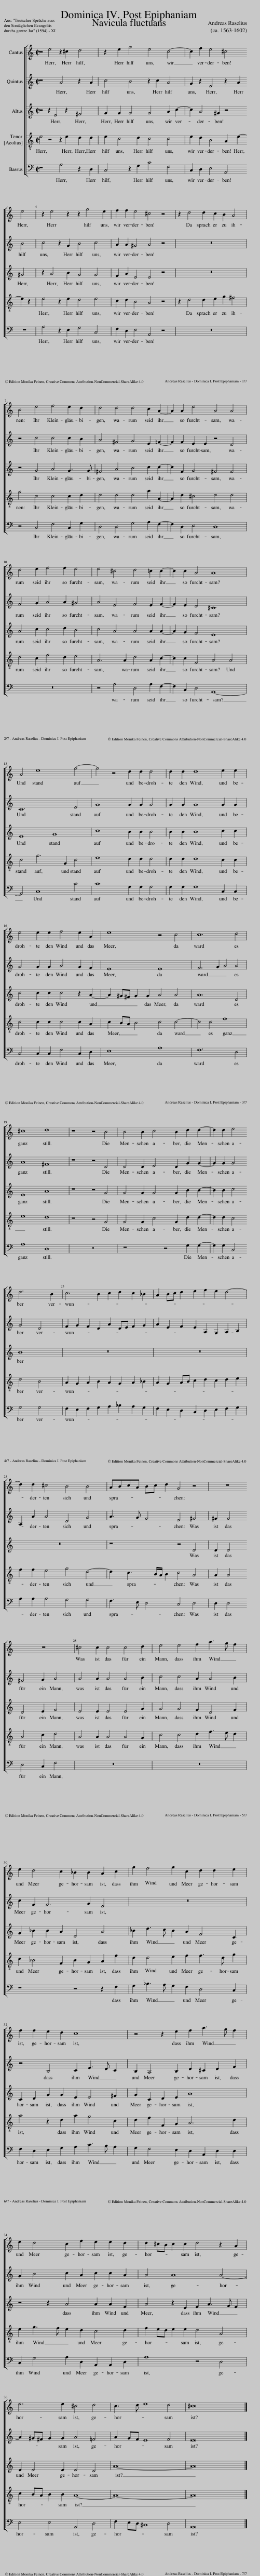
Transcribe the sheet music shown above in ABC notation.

X:1
%%score [ 1 2 3 4 5 ]
L:1/8
M:4/2
I:linebreak $
K:C
V:1 treble
V:2 treble
V:3 treble
V:4 treble-8
V:5 bass
V:1
 z4 e4 z2 ^c2 d4 | z2 e2 g4 e4 c4- | c2 f2 e4 ^c4 |$ e4 | z2 e4 z2 z2 g4 e2 | %5
 f2 f2 e4 ^c4 z4 | z2 d4 d2 c2 B2 A4 |$ B4 e4 f4 e2 d2 | d4 d4 d4 c2 A2- | A2 A2 e4 A4 A4 |$ %10
 d4 e2 f4 f2 e4 | e4 ^c4 d4 =c2 c2- | c2 c2 A4 A8 |$ A4 e8 g4- | g4 z4 d2 d2 d4 | %15
 d2 d2 d8 e2 e2 |$ e4 e2 e2 f4 e2 A2 | e8 z4 c4 | c12 d4 |$ ^c8 d8 | %20
 z8 z4 B4 | B4 B2 c4 B2 d2 d2- | d2 d2 e4 |$ d6 B2 | c6 B2 c2 d2 c2 _B2 | %25
 A2 Bc d2 e2 f2 e2 d4- |$ d2 d2 ^c4 B4 B4 | ABcA Bc d2 G4 z4 | z6 |$ z10 | %30
 ^c4 c2 c4 c4 d2 | e4 e4 f2 a3 g f2 |$ e2 d4 c2 _B2 B2 A2 c2 | g2 f4 g2 c2 d2 d2 e2 |$ f2 f2 e2 d2 c8 | %35
 z4 z2 e2 f2 a3 g f2 |$ e2 d4 c2 f2 e2 e2 d2 | d2 ^cB c2 c2 d4 z2 A2 |$ e6 e2 ^c4 d4 | c3 d e8 d4 | %40
 ^c16 |] %41
V:2
 z8 A4 z2 A2 | c4 B4 z2 c2 A4 | G2 z2 E4 z2 A2 |$ B4 | c4 z2 G2 B4 c4 | %5
 A2 A2 ^G4 A4 z4 | z16 |$ z4 c4 c4 c2 B2 | A4 ^F4 G4 E2 =F2- | F2 F2 E2 E2 z4 D4 |$ %10
 F4 G2 A4 A2 ^G4 | A4 E4 F4 E2 F2- | F2 E2 D4 ^C8 |$ C12 E4 | G8 G2 G2 G4 | %15
 G2 G2 G8 G2 G2 |$ G4 G2 G2 A4 G2 F2 | E8 E8 | F6 G2 A4 A4 |$ A8 ^F8 | %20
 z8 z4 D4 | D4 D2 E4 D2 G2 G2- | G2 G2 G4 |$ G4 D4 | F2 G2 F2 D2 A2 DE F2 G2 | %25
 A2 E2 F2 E2 A,2 G,2 A,2 B,2 |$ A,2 A2 A4 D4 G4 | A3 G F4 E4 ^F4 | ^F2 F4 |$ ^F4 G2 A4 | %30
 A4 A2 A4 A4 B2 | c4 c4 A2 A4 B2 |$ c2 F2 F6 G2 E4 | z16 |$ z4 B,4 C2 E3 D C2 | %35
 B,2 A,4 B,2 D2 ^C2 D2 F2 |$ G2 B4 c2 A2 c2 c2 A2 | A4 A8 A4- |$ A2 ^G^F G2 G2 A4 =F4 | A2 GF E8 F4 | %40
 E16 |] %41
V:3
 z4 z2 E4 z2 ^F4 | G2 G2 G4 G4 A2 c2- | c2 A4 ^G2 z4 |$ ^G4 | z2 A4 B2 G4 G4 | %5
 F2 A2 E4 E4 z4 | z16 |$ z4 G4 A4 G3 G | ^F4 A4 B4 c2 c2- | c2 F2 G4 ^F4 F4 |$ %10
 A4 c2 c4 d2 B4 | c4 A4 A4 A2 A2- | A2 G2 F4 E8 |$ E8 G8 | c8 B2 B2 B4 | %15
 B2 B2 B8 c2 c2 |$ c4 c2 c2 c4 z2 A2- | A2 ^G^F G2 G2 A4 A4 | A12 D4 |$ E8 A8 | %20
 z8 z4 G4 | G4 G2 G4 G2 B2 B2- | B2 B2 c4 |$ B8 | z16 | %25
 z16 |$ z16 | z8 z4 D4 | D2 D4 |$ D4 E2 F4 | %30
 E4 E2 E4 E4 G2 | G4 G4 F2 D4 F2 |$ G2 _B2 B2 A2 D4 A4 | _B2 d3 c B2 A2 F4 C2 |$ C2 D2 G2 G2 E2 E4 ^F2 | %35
 G2 C2 D2 E2 A8 |$ z4 z2 A4 A2 A2 F2 | A4 z2 E2 F2 A3 G F2 |$ E2 E4 E2 E4 D4 | A16- | %40
 A16 |] %41
V:4
 e4 z4 z2 e2 d2 d2 | e2 c4 d2 c4 c4 | e2 d2 B4 A2 e2- |$ e2 z2 | e4 z2 e2 d4 e4 | %5
 c2 d2 B4 A4 z4 | z2 d4 d2 e2 g2 ^f4 |$ g4 c4 c4 c2 d2 | d4 d4 d4 a2 A2- | A2 d2 ^c4 d4 d4 |$ %10
 d4 c2 f4 d2 e4 | A6 A2 d4 A2 c2- | c2 c2 F4 A4 A4 |$ c4 g6 G2 c4 | e8 d2 d2 d4 | %15
 d2 d2 d8 c2 c2 |$ c4 c2 c2 c4 c2 A2 | c2 BA B4 c4 c4- | c4 c4 f8 |$ e8 d8 | %20
 z8 z4 G4 | G4 G2 c4 G2 d2 d2- | d2 d2 c4 |$ d4 B4 | A2 G2 A2 B2 A2 G2 A2 _B2 | %25
 A2 G2 AB c2 d2 c2 d2 e2 |$ f2 f2 e4 g4 d4- | d2 c3 B/A/ B2 c4 A4 | A2 A4 |$ A4 c2 d4 | %30
 A4 A2 A4 A4 G2 | c4 c4 d2 f3 e d2 |$ c2 _B4 F2 B2 G2 A2 f2 | d2 d4 e2 f2 f3 d g2 |$ a4 z2 d2 a2 g4 c2 | %35
 d2 f2 F2 G2 A6 d2 |$ e2 g3 f e2 d2 c4 d2 | f2 ed e2 e2 d4 A4 |$ c2 BA B2 B2 A8- | A16- | %40
 A16 |] %41
V:5
 z8 A,4 z2 D,2 | C,4 z2 G,2 C4 F,4 | C,2 D,2 E,4 A,,4 |$ z4 | A,4 z2 E,2 G,4 C,4 | %5
 F,2 D,2 E,4 A,,4 z4 | z16 |$ z4 C,4 F,4 C,2 G,2 | D,4 D,4 G,4 A,2 F,2- | F,2 D,2 E,4 D,8 |$ %10
 z16 | z4 A,4 D,4 A,2 F,2- | F,2 C,2 D,4 A,,8- |$ A,,4 C,8 C4 | C8 G,2 G,2 G,4 | %15
 G,2 G,2 G,8 C,2 C,2 |$ C,4 C,2 C,2 F,4 C,2 D,2 | E,8 A,8 | F,12 D,4 |$ A,8 D,8 | %20
 z16 | z8 z4 G,2 G,2- | G,2 G,2 C,4 |$ G,4 G,4 | F,2 E,2 F,2 G,2 A,2 _B,2 A,2 G,2 | %25
 F,2 E,2 D,2 C,2 D,2 E,2 F,2 G,2 |$ A,2 A,2 A,4 G,4 G,4 | F,3 E, D,4 C,4 D,4 | D,2 D,4 |$ D,4 C,2 F,4 | %30
 z16 | z16 |$ z8 z4 z2 F,2 | G,2 _B,3 A, G,2 F,2 D,4 C,2 |$ F,2 D,2 E,2 G,2 A,2 C3 B, A,2 | %35
 G,2 F,4 E,2 D,2 A,,2 D,2 D,2 |$ C,2 G,4 A,2 D,2 A,,2 A,,2 D,2 | A,8 z4 D,4 |$ E,4 E,4 A,,4 D,4 | F,2 E,D, ^C,8 D,4 | %40
 A,,16 |] %41
